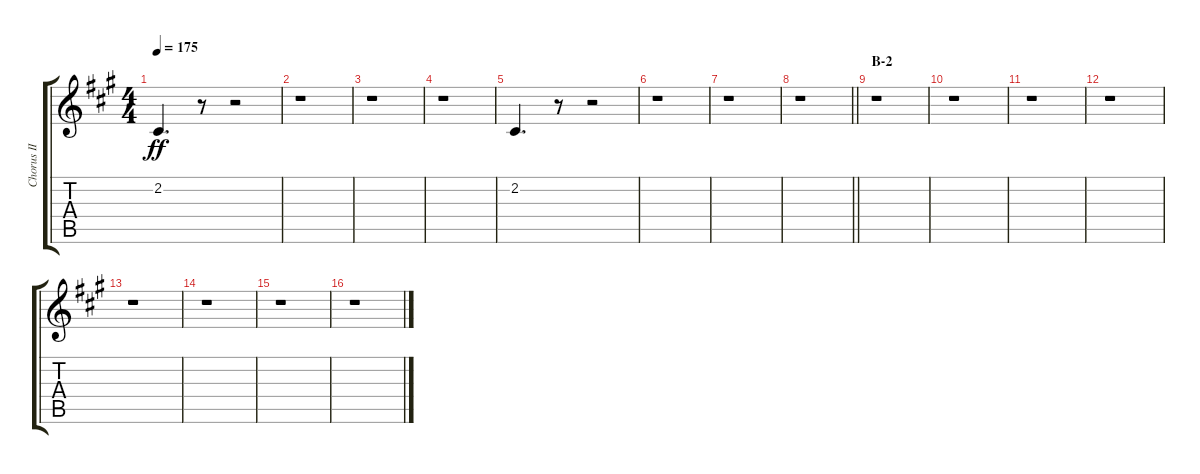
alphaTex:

\track ("Chorus II" "Chorus II") {instrument voiceoohs}
\staff {score tabs}
\tuning (E4 B3 G3 D3 A2 E2) {hide}
\ts (4 4)
\tempo 175
\clef g2
\ks a
2.2.4{d dy ff} r.8 r.2 |
r.1 |
r.1 |
r.1 |
2.2.4{d} r.8 r.2 |
r.1 |
r.1 |
\barLineRight lightlight
r.1 |
\section ("" "B-2")
r.1 |
r.1 |
r.1 |
r.1 |
r.1 |
r.1 |
r.1 |
r.1
